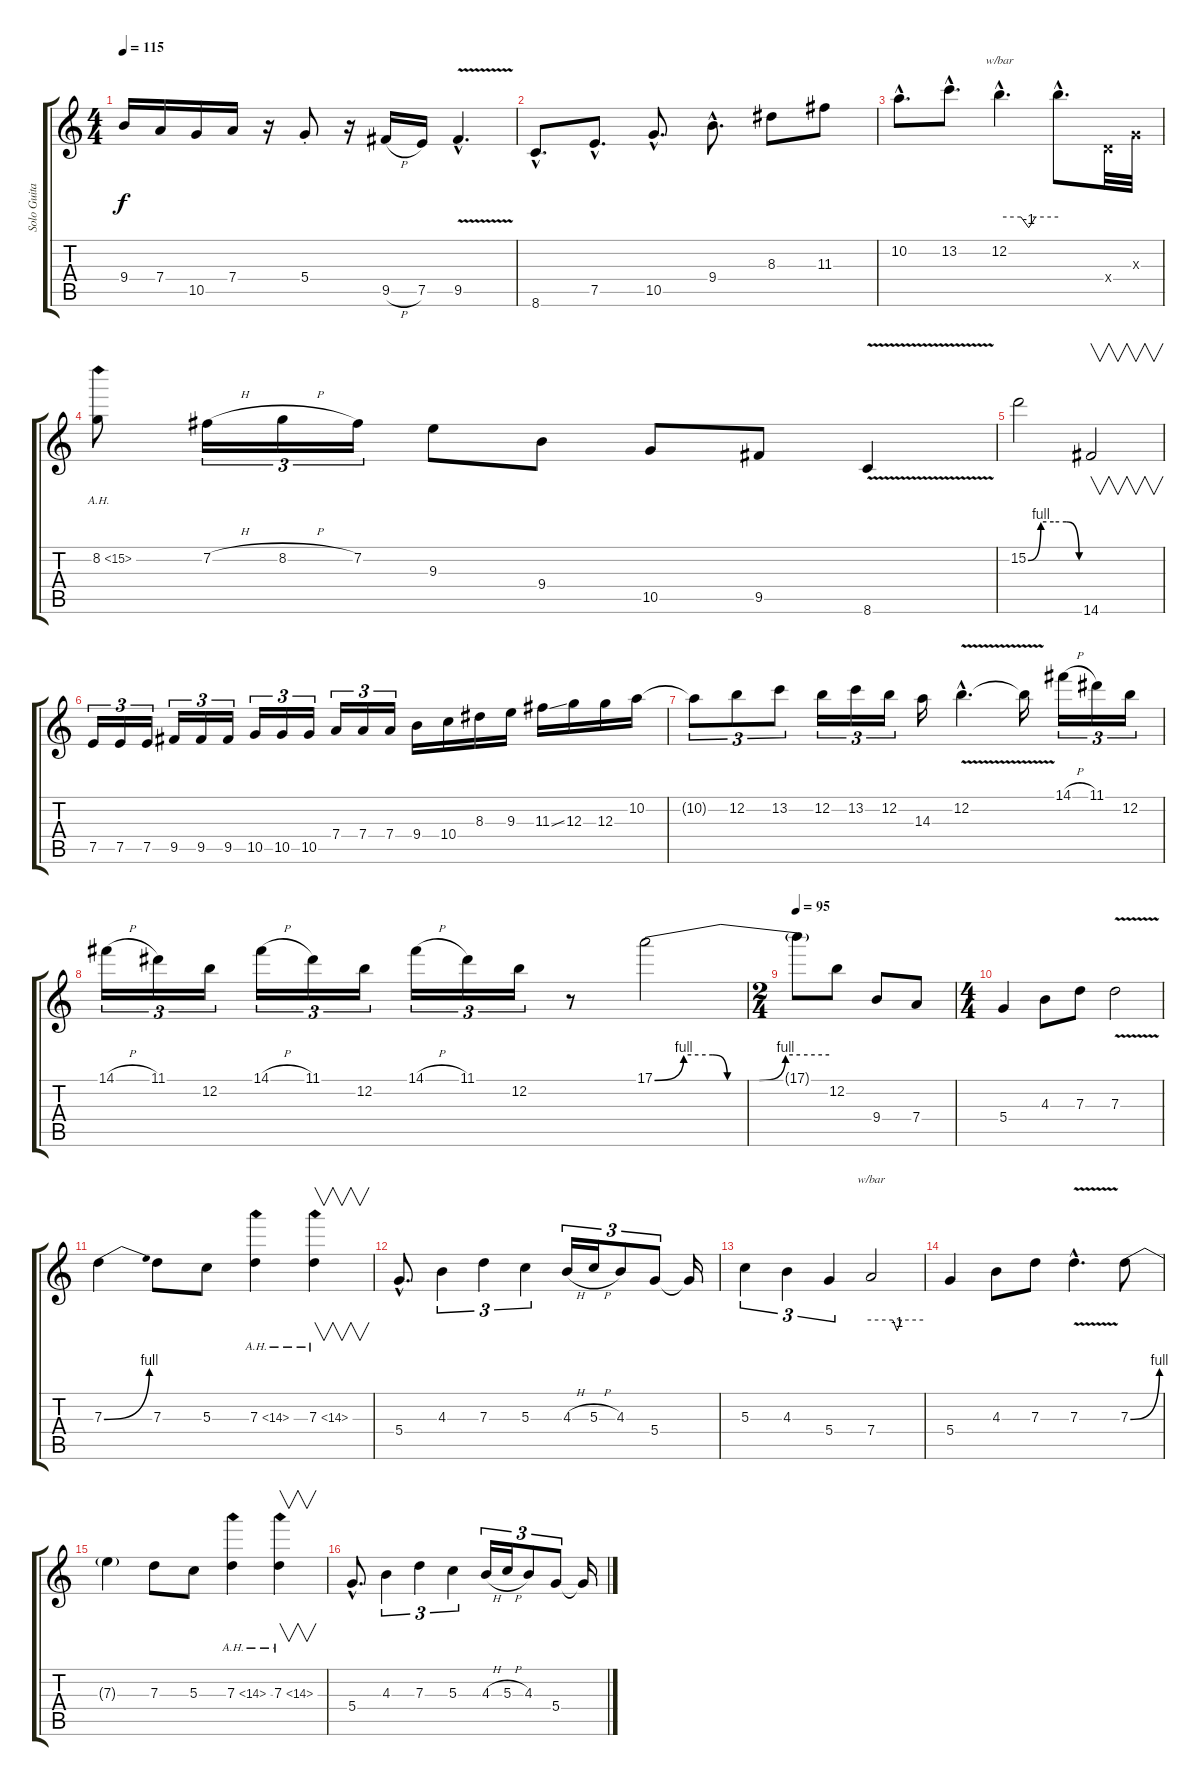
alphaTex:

\track ("Solo Guitar" "Solo Guita") {instrument distortionguitar}
\staff {score tabs}
\tuning (E4 B3 G3 D3 A2 E2) {hide}
\ts (4 4)
\tempo 115
\clef g2
\ks c
9.4.16{dy f} 7.4.16 10.5.16 7.4.16 r.16 5.4{st}.8 r.16 9.5{h}.16 7.5.16 9.5{v hac}.4{d} |
8.6{hac}.8{d} 7.5{hac}.8{d} 10.5{hac}.8{d} 9.4{hac}.8{d} 8.3.8 11.3.8 |
10.2{hac}.8{d} 13.2{hac}.8{d} 12.2{hac}.4{d tbe (custom default 0 0 22 0 30 -4 37 0 60 0)} 12.2{hac t}.8{d} 0.4{x}.32 0.3{x}.32 |
8.2{ah 7}.8 7.2{h}.16{tu (3 2)} 8.2{h}.16{tu (3 2)} 7.2.16{tu (3 2)} 9.3.8 9.4.8 10.5.8 9.5.8 8.6{v}.4 |
15.2{be (custom 0 0 15 4 30 4 45 4 60 0)}.2 14.6.2{v} |
7.5.16{tu (3 2)} 7.5.16{tu (3 2)} 7.5.16{tu (3 2)} 9.5.16{tu (3 2)} 9.5.16{tu (3 2)} 9.5.16{tu (3 2)} 10.5.16{tu (3 2)} 10.5.16{tu (3 2)} 10.5.16{tu (3 2)} 7.4.16{tu (3 2)} 7.4.16{tu (3 2)} 7.4.16{tu (3 2)} 9.4.16 10.4.16 8.3.16 9.3.16 11.3{ss}.16 12.3.16 12.3.16 10.2.16 |
10.2{t}.8{tu (3 2)} 12.2.8{tu (3 2)} 13.2.8{tu (3 2)} 12.2.16{tu (3 2)} 13.2.16{tu (3 2)} 12.2.16{tu (3 2)} 14.3.16 12.2{v hac}.4{d} 12.2{t}.16 14.1{h}.16{tu (3 2)} 11.1.16{tu (3 2)} 12.2.16{tu (3 2)} |
14.1{h}.16{tu (3 2)} 11.1.16{tu (3 2)} 12.2.16{tu (3 2)} 14.1{h}.16{tu (3 2)} 11.1.16{tu (3 2)} 12.2.16{tu (3 2)} 14.1{h}.16{tu (3 2)} 11.1.16{tu (3 2)} 12.2.16{tu (3 2)} r.8 17.1{be (custom 0 0 10 4 20 4 25 0 30 0 36 0 45 4 50 4 60 4)}.2 |
\ts (2 4)
\tempo 95
17.1{t}.8 12.2.8 9.4.8 7.4.8 |
\ts (4 4)
5.4.4 4.3.8 7.3.8 7.3{v}.2 |
7.3{be (bend 0 0 60 4)}.4 7.3.8 5.3.8 7.3{ah 7}.4 7.3{ah 7}.4{v} |
5.4{hac}.8{d} 4.3.4{tu (3 2)} 7.3.4{tu (3 2)} 5.3.4{tu (3 2)} 4.3{h}.16{tu (3 2)} 5.3{h}.16{tu (3 2)} 4.3.8{tu (3 2)} 5.4.8{tu (3 2)} 5.4{t}.16 |
5.3.4{tu (3 2)} 4.3.4{tu (3 2)} 5.4.4{tu (3 2)} 7.4.2{tbe (custom default 0 0 25 0 30 -4 35 0 60 0)} |
5.4.4 4.3.8 7.3.8 7.3{v hac}.4{d} 7.3{be (bend 0 0 60 4)}.8 |
7.3{t}.4 7.3.8 5.3.8 7.3{ah 7}.4 7.3{ah 7}.4{v} |
5.4{hac}.8{d} 4.3.4{tu (3 2)} 7.3.4{tu (3 2)} 5.3.4{tu (3 2)} 4.3{h}.16{tu (3 2)} 5.3{h}.16{tu (3 2)} 4.3.8{tu (3 2)} 5.4.8{tu (3 2)} 5.4{t}.16
